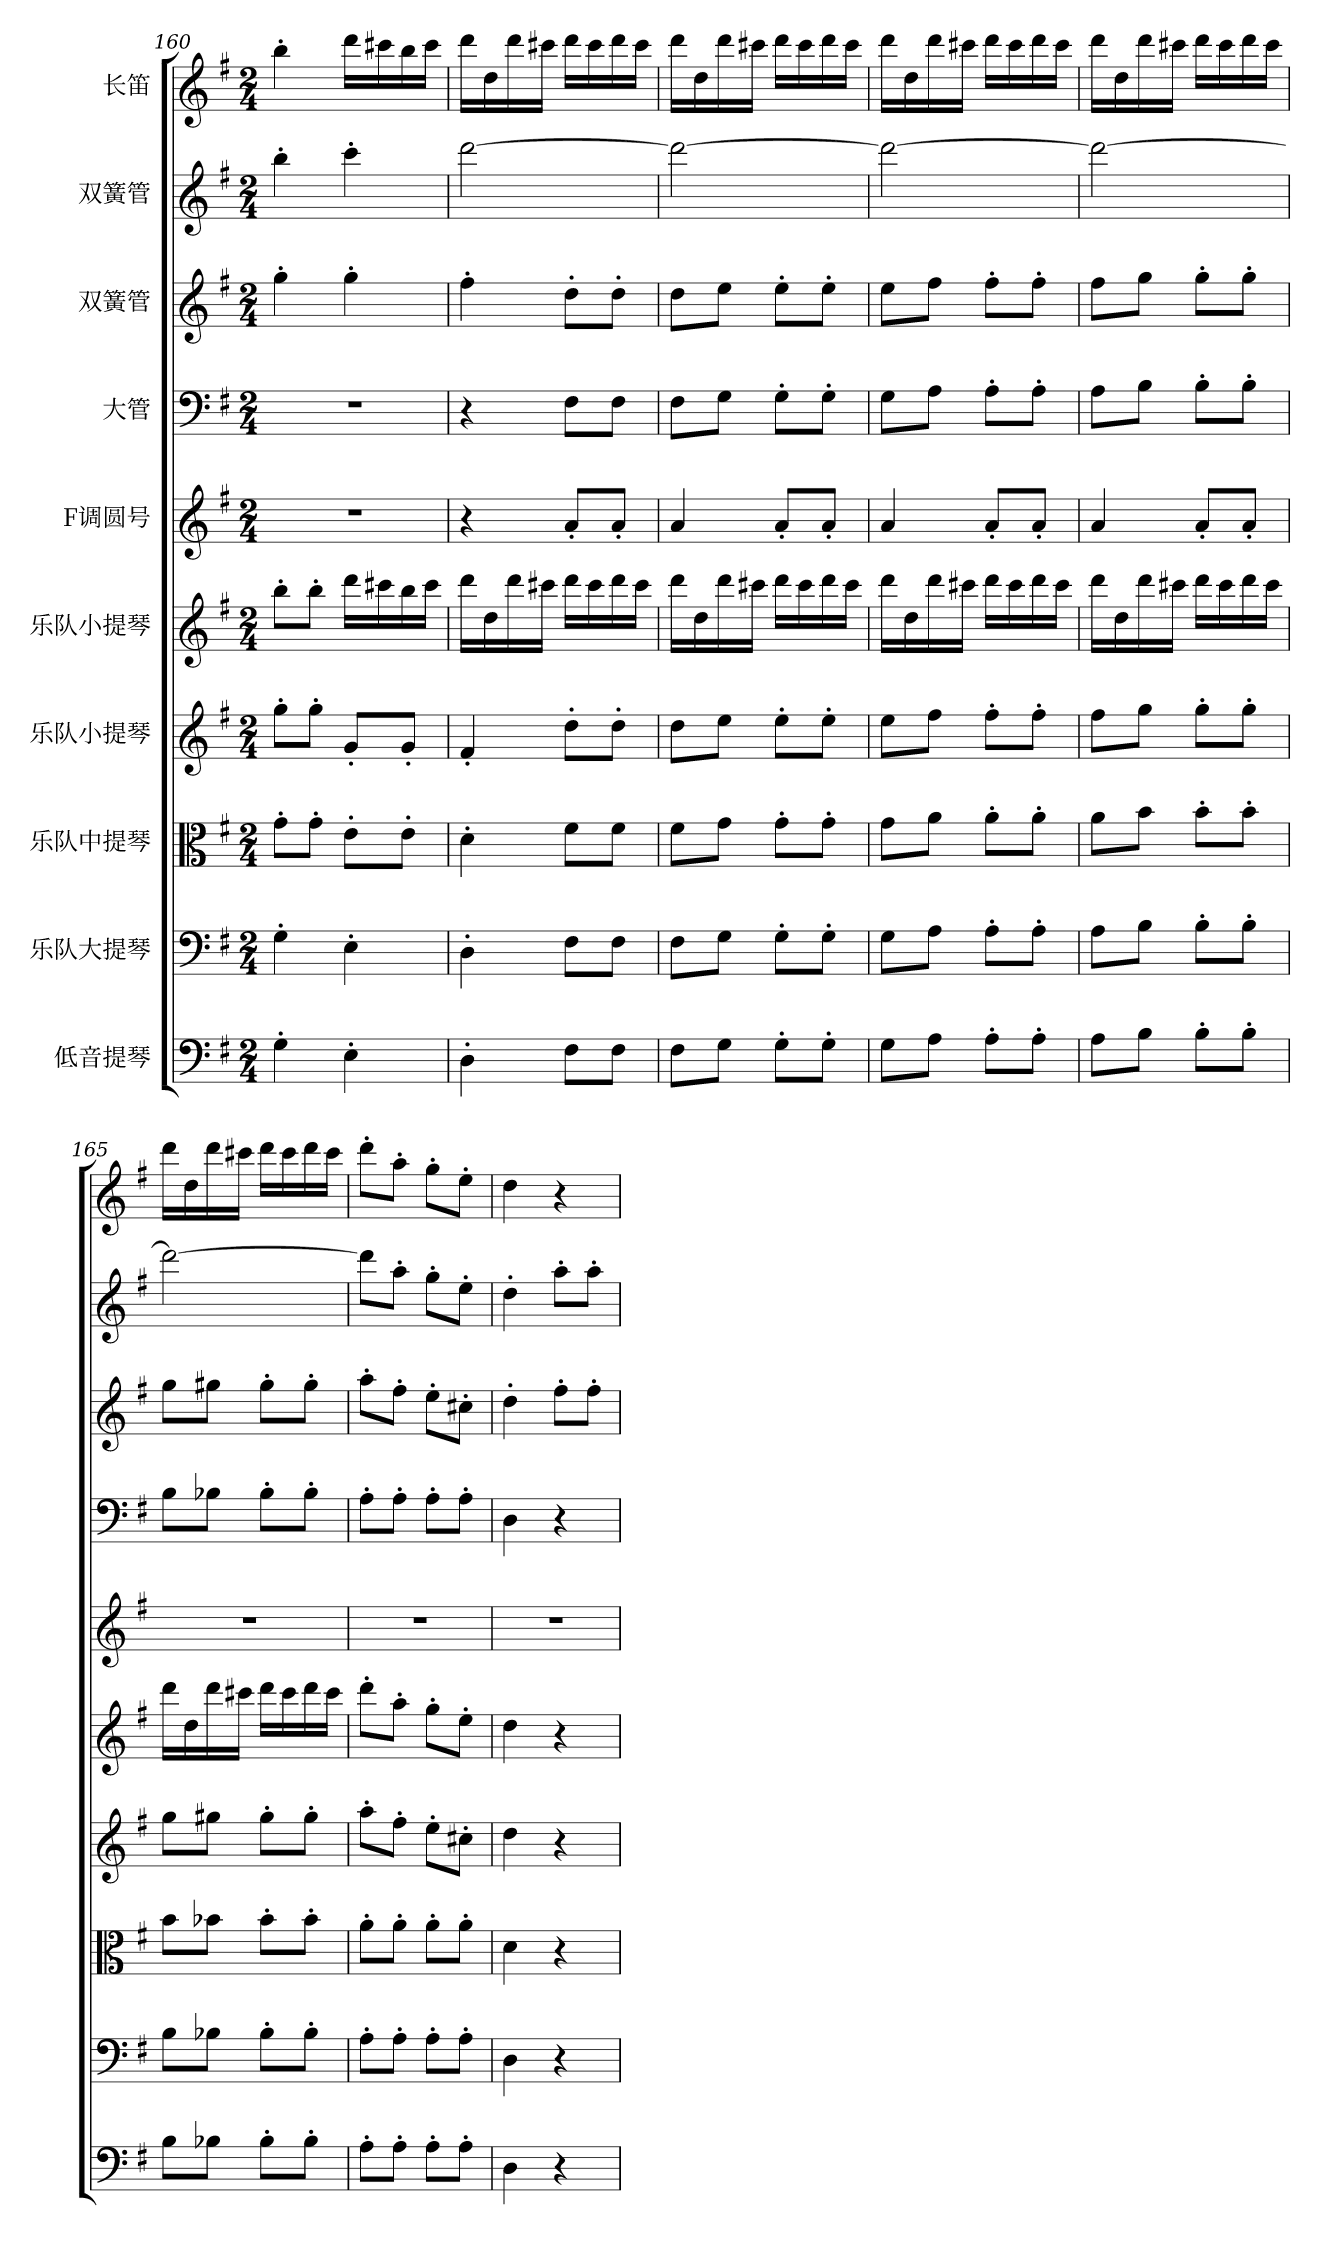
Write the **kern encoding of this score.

**kern	**kern	**kern	**kern	**kern	**kern	**kern	**kern	**kern	**kern
*part10	*part9	*part8	*part7	*part6	*part5	*part4	*part3	*part2	*part1
*staff10	*staff9	*staff8	*staff7	*staff6	*staff5	*staff4	*staff3	*staff2	*staff1
*I"低音提琴	*I"乐队大提琴	*I"乐队中提琴	*I"乐队小提琴	*I"乐队小提琴	*I"F调圆号	*I"大管	*I"双簧管	*I"双簧管	*I"长笛
*clefF4	*clefF4	*clefC3	*clefG2	*clefG2	*clefG2	*clefF4	*clefG2	*clefG2	*clefG2
*ITrd7c12	*	*	*	*	*ITrd4c7	*	*	*	*
*k[f#]	*k[f#]	*k[f#]	*k[f#]	*k[f#]	*k[]	*k[f#]	*k[f#]	*k[f#]	*k[f#]
*M2/4	*M2/4	*M2/4	*M2/4	*M2/4	*M2/4	*M2/4	*M2/4	*M2/4	*M2/4
=160	=160	=160	=160	=160	=160	=160	=160	=160	=160
4GG'\	4G'\	8g'\L	8gg'\L	8bb'\L	2r	2r	4gg'\	4bb'\	4bb'\
.	.	8g'\J	8gg'\J	8bb'\J	.	.	.	.	.
4EE'\	4E'\	8e'\L	8g'/L	16ddd\LL	.	.	4gg'\	4ccc'\	16ddd\LL
.	.	.	.	16ccc#X\	.	.	.	.	16ccc#X\
.	.	8e'\J	8g'/J	16bb\	.	.	.	.	16bb\
.	.	.	.	16ccc#\JJ	.	.	.	.	16ccc#\JJ
!!LO:PB:g=z
=161	=161	=161	=161	=161	=161	=161	=161	=161	=161
4DD'\	4D'\	4d'\	4f#'/	16ddd\LL	4r	4r	4ff#'\	[2ddd\	16ddd\LL
.	.	.	.	16dd\	.	.	.	.	16dd\
.	.	.	.	16ddd\	.	.	.	.	16ddd\
.	.	.	.	16ccc#X\JJ	.	.	.	.	16ccc#X\JJ
8FF#\L	8F#\L	8f#\L	8dd'\L	16ddd\LL	8d'/L	8F#\L	8dd'\L	.	16ddd\LL
.	.	.	.	16ccc#\	.	.	.	.	16ccc#\
8FF#\J	8F#\J	8f#\J	8dd'\J	16ddd\	8d'/J	8F#\J	8dd'\J	.	16ddd\
.	.	.	.	16ccc#\JJ	.	.	.	.	16ccc#\JJ
=162	=162	=162	=162	=162	=162	=162	=162	=162	=162
8FF#\L	8F#\L	8f#\L	8dd\L	16ddd\LL	4d/	8F#\L	8dd\L	2ddd\_	16ddd\LL
.	.	.	.	16dd\	.	.	.	.	16dd\
8GG\J	8G\J	8g\J	8ee\J	16ddd\	.	8G\J	8ee\J	.	16ddd\
.	.	.	.	16ccc#X\JJ	.	.	.	.	16ccc#X\JJ
8GG'\L	8G'\L	8g'\L	8ee'\L	16ddd\LL	8d'/L	8G'\L	8ee'\L	.	16ddd\LL
.	.	.	.	16ccc#\	.	.	.	.	16ccc#\
8GG'\J	8G'\J	8g'\J	8ee'\J	16ddd\	8d'/J	8G'\J	8ee'\J	.	16ddd\
.	.	.	.	16ccc#\JJ	.	.	.	.	16ccc#\JJ
=163	=163	=163	=163	=163	=163	=163	=163	=163	=163
8GG\L	8G\L	8g\L	8ee\L	16ddd\LL	4d/	8G\L	8ee\L	2ddd\_	16ddd\LL
.	.	.	.	16dd\	.	.	.	.	16dd\
8AA\J	8A\J	8a\J	8ff#\J	16ddd\	.	8A\J	8ff#\J	.	16ddd\
.	.	.	.	16ccc#X\JJ	.	.	.	.	16ccc#X\JJ
8AA'\L	8A'\L	8a'\L	8ff#'\L	16ddd\LL	8d'/L	8A'\L	8ff#'\L	.	16ddd\LL
.	.	.	.	16ccc#\	.	.	.	.	16ccc#\
8AA'\J	8A'\J	8a'\J	8ff#'\J	16ddd\	8d'/J	8A'\J	8ff#'\J	.	16ddd\
.	.	.	.	16ccc#\JJ	.	.	.	.	16ccc#\JJ
!!LO:PB:g=z
=164	=164	=164	=164	=164	=164	=164	=164	=164	=164
8AA\L	8A\L	8a\L	8ff#\L	16ddd\LL	4d/	8A\L	8ff#\L	2ddd\_	16ddd\LL
.	.	.	.	16dd\	.	.	.	.	16dd\
8BB\J	8B\J	8b\J	8gg\J	16ddd\	.	8B\J	8gg\J	.	16ddd\
.	.	.	.	16ccc#X\JJ	.	.	.	.	16ccc#X\JJ
8BB'\L	8B'\L	8b'\L	8gg'\L	16ddd\LL	8d'/L	8B'\L	8gg'\L	.	16ddd\LL
.	.	.	.	16ccc#\	.	.	.	.	16ccc#\
8BB'\J	8B'\J	8b'\J	8gg'\J	16ddd\	8d'/J	8B'\J	8gg'\J	.	16ddd\
.	.	.	.	16ccc#\JJ	.	.	.	.	16ccc#\JJ
=165	=165	=165	=165	=165	=165	=165	=165	=165	=165
8BB\L	8B\L	8b\L	8gg\L	16ddd\LL	2r	8B\L	8gg\L	2ddd\_	16ddd\LL
.	.	.	.	16dd\	.	.	.	.	16dd\
8BB-X\J	8B-X\J	8b-X\J	8gg#X\J	16ddd\	.	8B-X\J	8gg#X\J	.	16ddd\
.	.	.	.	16ccc#X\JJ	.	.	.	.	16ccc#X\JJ
8BB-'\L	8B-'\L	8b-'\L	8gg#'\L	16ddd\LL	.	8B-'\L	8gg#'\L	.	16ddd\LL
.	.	.	.	16ccc#\	.	.	.	.	16ccc#\
8BB-'\J	8B-'\J	8b-'\J	8gg#'\J	16ddd\	.	8B-'\J	8gg#'\J	.	16ddd\
.	.	.	.	16ccc#\JJ	.	.	.	.	16ccc#\JJ
=166	=166	=166	=166	=166	=166	=166	=166	=166	=166
8AA'\L	8A'\L	8a'\L	8aa'\L	8ddd'\L	2r	8A'\L	8aa'\L	8ddd\L]	8ddd'\L
8AA'\J	8A'\J	8a'\J	8ff#'\J	8aa'\J	.	8A'\J	8ff#'\J	8aa'\J	8aa'\J
8AA'\L	8A'\L	8a'\L	8ee'\L	8gg'\L	.	8A'\L	8ee'\L	8gg'\L	8gg'\L
8AA'\J	8A'\J	8a'\J	8cc#X'\J	8ee'\J	.	8A'\J	8cc#X'\J	8ee'\J	8ee'\J
=167	=167	=167	=167	=167	=167	=167	=167	=167	=167
4DD\	4D\	4d\	4dd\	4dd\	2r	4D\	4dd'\	4dd'\	4dd\
4r	4r	4r	4r	4r	.	4r	8ff#'\L	8aa'\L	4r
.	.	.	.	.	.	.	8ff#'\J	8aa'\J	.
=	=	=	=	=	=	=	=	=	=
*-	*-	*-	*-	*-	*-	*-	*-	*-	*-
